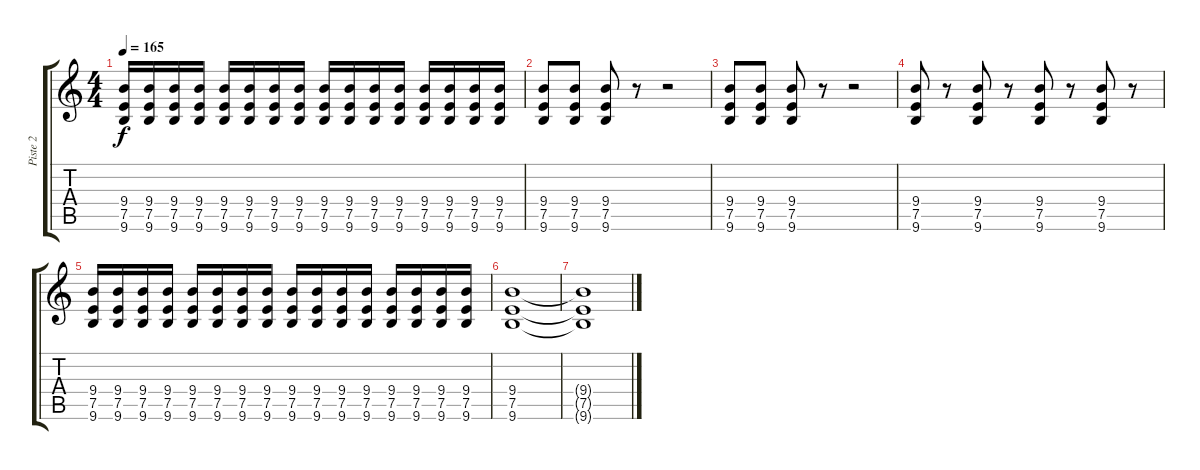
\track ("Piste 2" "Piste 2") {instrument overdrivenguitar}
\staff {score tabs}
\tuning (E4 B3 G3 D3 A2 D2) {hide}
\ts (4 4)
\tempo 165
\clef g2
\ks c
(9.4 7.5 9.6).16{dy f} (9.4 7.5 9.6).16 (9.4 7.5 9.6).16 (9.4 7.5 9.6).16 (9.4 7.5 9.6).16 (9.4 7.5 9.6).16 (9.4 7.5 9.6).16 (9.4 7.5 9.6).16 (9.4 7.5 9.6).16 (9.4 7.5 9.6).16 (9.4 7.5 9.6).16 (9.4 7.5 9.6).16 (9.4 7.5 9.6).16 (9.4 7.5 9.6).16 (9.4 7.5 9.6).16 (9.4 7.5 9.6).16 |
(9.4 7.5 9.6).8 (9.4 7.5 9.6).8 (9.4 7.5 9.6).8 r.8 r.2 |
(9.4 7.5 9.6).8 (9.4 7.5 9.6).8 (9.4 7.5 9.6).8 r.8 r.2 |
(9.4 7.5 9.6).8 r.8 (9.4 7.5 9.6).8 r.8 (9.4 7.5 9.6).8 r.8 (9.4 7.5 9.6).8 r.8 |
(9.4 7.5 9.6).16 (9.4 7.5 9.6).16 (9.4 7.5 9.6).16 (9.4 7.5 9.6).16 (9.4 7.5 9.6).16 (9.4 7.5 9.6).16 (9.4 7.5 9.6).16 (9.4 7.5 9.6).16 (9.4 7.5 9.6).16 (9.4 7.5 9.6).16 (9.4 7.5 9.6).16 (9.4 7.5 9.6).16 (9.4 7.5 9.6).16 (9.4 7.5 9.6).16 (9.4 7.5 9.6).16 (9.4 7.5 9.6).16 |
(9.4 7.5 9.6).1 |
(9.4{t} 7.5{t} 9.6{t}).1
